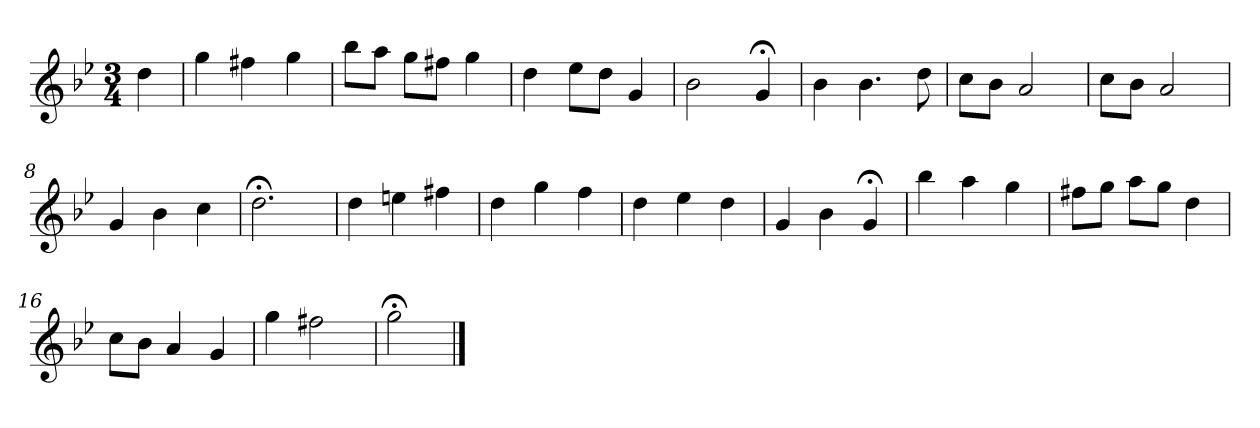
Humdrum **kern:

**kern
*part1
*staff1
*k[b-e-]
*g:
*M3/4
*MM120
=
4dd
=1
4gg
4ff#X
4gg
=2
8bb-L
8aaJ
8ggL
8ff#XJ
4gg
=3
4dd
8ee-L
8ddJ
4g
=4
2b-
4g;<
=5
4b-
4.b-
8dd
=6
8ccL
8b-J
2a
=7
8ccL
8b-J
2a
=8
4g
4b-
4cc
=9
2.dd;<
=10
4dd
4een
4ff#X
=11
4dd
4gg
4ff
=12
4dd
4ee-
4dd
=13
4g
4b-
4g;<
=14
4bb-
4aa
4gg
=15
8ff#XL
8ggJ
8aaL
8ggJ
4dd
=16
8ccL
8b-J
4a
4g
=17
4gg
2ff#X
=18
2gg;<
==
*-
